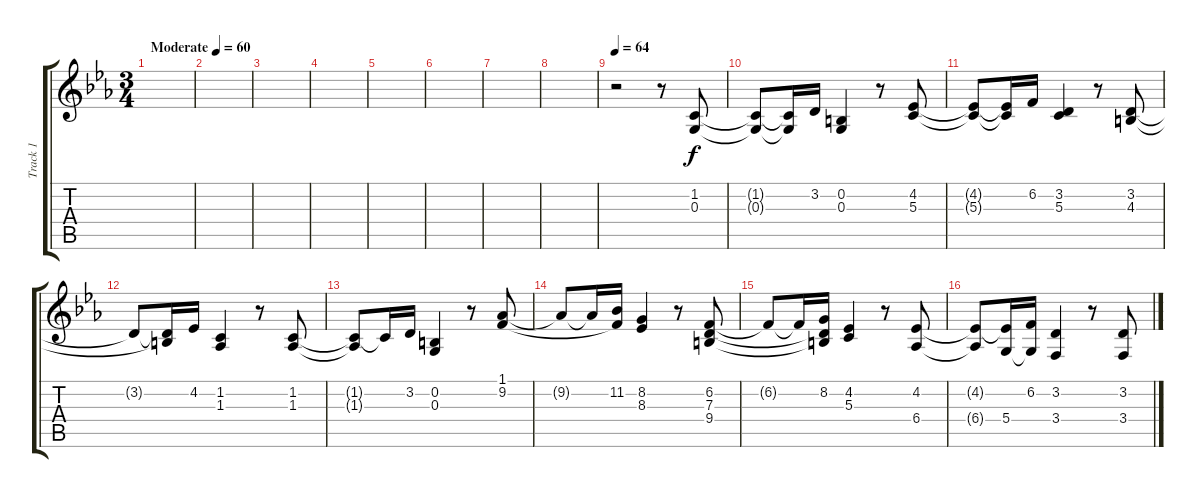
\track ("Track 1" "Track 1") {instrument churchorgan}
\staff {score tabs}
\tuning (E4 B3 G3 D3 A2 E2) {hide}
\ts (3 4)
\tempo (60 "Moderate")
\clef g2
\ks cminor
|
|
|
|
|
|
|
|
\tempo 64
r.2 r.8 (1.2 0.3).8 |
(1.2{t} 0.3{t}).8 (1.2{t} 0.3{t}).16 3.2.16 (0.2 0.3).4 r.8 (4.2 5.3).8 |
(4.2{t} 5.3{t}).8 (4.2{t} 5.3{t}).16 6.2.16 (3.2 5.3).4 r.8 (3.2 4.3).8 |
3.2{t}.8 (3.2{t} 4.3{t}).16 4.2.16 (1.2 1.3).4 r.8 (1.2 1.3).8 |
(1.2{t} 1.3{t}).8 1.2{t}.16 3.2.16 (0.2 0.3).4 r.8 (1.1 9.2).8 |
9.2{t}.8 9.2{t}.16 (1.1{t} 11.2).16 (8.2 8.3).4 r.8 (6.2 7.3 9.4).8 |
6.2{t}.8 6.2{t}.16 (8.2 7.3{t} 9.4{t}).16 (4.2 5.3).4 r.8 (4.2 6.4).8 |
(4.2{t} 6.4{t}).8 (4.2{t} 5.4).16 (6.2 5.4{t}).16 (3.2 3.4).4 r.8 (3.2 3.4).8
